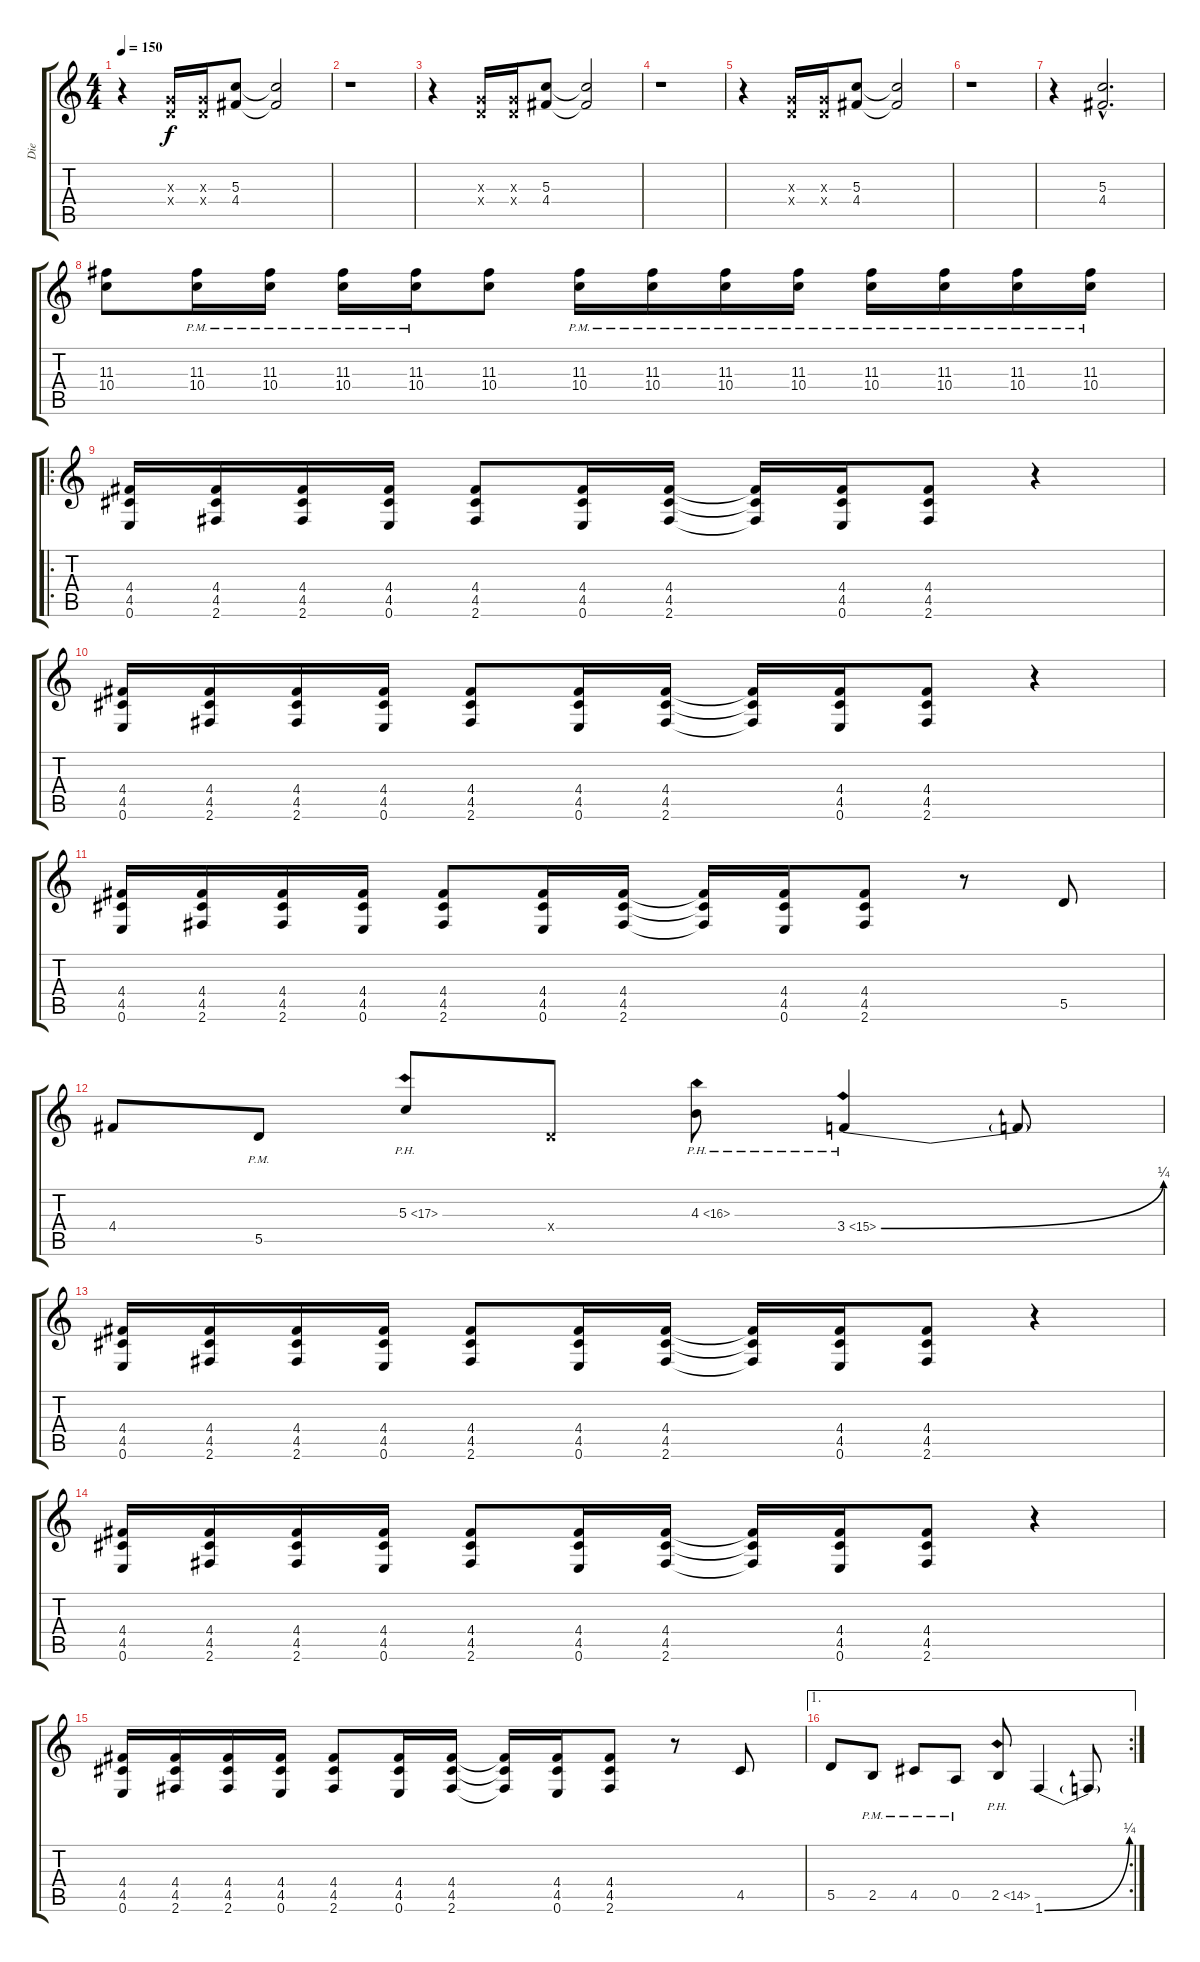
\track ("Die" "Die") {instrument distortionguitar}
\staff {score tabs}
\tuning (E4 B3 G3 D3 A2 E2) {hide}
\ts (4 4)
\tempo 150
\clef g2
\ks c
r.4{dy f instrument distortionguitar} (0.3{x} 0.4{x}).16 (0.3{x} 0.4{x}).16 (5.3 4.4).8 (5.3{t} 4.4{t}).2 |
r.1 |
r.4 (0.3{x} 0.4{x}).16 (0.3{x} 0.4{x}).16 (5.3 4.4).8 (5.3{t} 4.4{t}).2 |
r.1 |
r.4 (0.3{x} 0.4{x}).16 (0.3{x} 0.4{x}).16 (5.3 4.4).8 (5.3{t} 4.4{t}).2 |
r.1 |
r.4 (5.3{hac} 4.4{hac}).2{d} |
(11.3 10.4).8 (11.3{pm} 10.4{pm}).16 (11.3{pm} 10.4{pm}).16 (11.3{pm} 10.4{pm}).16 (11.3{pm} 10.4{pm}).16 (11.3 10.4).8 (11.3{pm} 10.4{pm}).16 (11.3{pm} 10.4{pm}).16 (11.3{pm} 10.4{pm}).16 (11.3{pm} 10.4{pm}).16 (11.3{pm} 10.4{pm}).16 (11.3{pm} 10.4{pm}).16 (11.3{pm} 10.4{pm}).16 (11.3{pm} 10.4{pm}).16 |
\ro
(4.4 4.5 0.6).16 (4.4 4.5 2.6).16 (4.4 4.5 2.6).16 (4.4 4.5 0.6).16 (4.4 4.5 2.6).8 (4.4 4.5 0.6).16 (4.4 4.5 2.6).16 (4.4{t} 4.5{t} 2.6{t}).16 (4.4 4.5 0.6).16 (4.4 4.5 2.6).8 r.4 |
(4.4 4.5 0.6).16 (4.4 4.5 2.6).16 (4.4 4.5 2.6).16 (4.4 4.5 0.6).16 (4.4 4.5 2.6).8 (4.4 4.5 0.6).16 (4.4 4.5 2.6).16 (4.4{t} 4.5{t} 2.6{t}).16 (4.4 4.5 0.6).16 (4.4 4.5 2.6).8 r.4 |
(4.4 4.5 0.6).16 (4.4 4.5 2.6).16 (4.4 4.5 2.6).16 (4.4 4.5 0.6).16 (4.4 4.5 2.6).8 (4.4 4.5 0.6).16 (4.4 4.5 2.6).16 (4.4{t} 4.5{t} 2.6{t}).16 (4.4 4.5 0.6).16 (4.4 4.5 2.6).8 r.8 5.5.8 |
4.4.8 5.5{pm}.8 5.3{ph 12}.8 0.4{x}.8 4.3{ph 12}.8 3.4{be (bend 0 0 60 1) ph 12}.4 3.4{t}.8 |
(4.4 4.5 0.6).16 (4.4 4.5 2.6).16 (4.4 4.5 2.6).16 (4.4 4.5 0.6).16 (4.4 4.5 2.6).8 (4.4 4.5 0.6).16 (4.4 4.5 2.6).16 (4.4{t} 4.5{t} 2.6{t}).16 (4.4 4.5 0.6).16 (4.4 4.5 2.6).8 r.4 |
(4.4 4.5 0.6).16 (4.4 4.5 2.6).16 (4.4 4.5 2.6).16 (4.4 4.5 0.6).16 (4.4 4.5 2.6).8 (4.4 4.5 0.6).16 (4.4 4.5 2.6).16 (4.4{t} 4.5{t} 2.6{t}).16 (4.4 4.5 0.6).16 (4.4 4.5 2.6).8 r.4 |
(4.4 4.5 0.6).16 (4.4 4.5 2.6).16 (4.4 4.5 2.6).16 (4.4 4.5 0.6).16 (4.4 4.5 2.6).8 (4.4 4.5 0.6).16 (4.4 4.5 2.6).16 (4.4{t} 4.5{t} 2.6{t}).16 (4.4 4.5 0.6).16 (4.4 4.5 2.6).8 r.8 4.5.8 |
\ae 1
\rc 2
5.5.8 2.5{pm}.8 4.5{pm}.8 0.5{pm}.8 2.5{ph 12}.8 1.6{be (bend 0 0 60 1)}.4 1.6{t}.8
